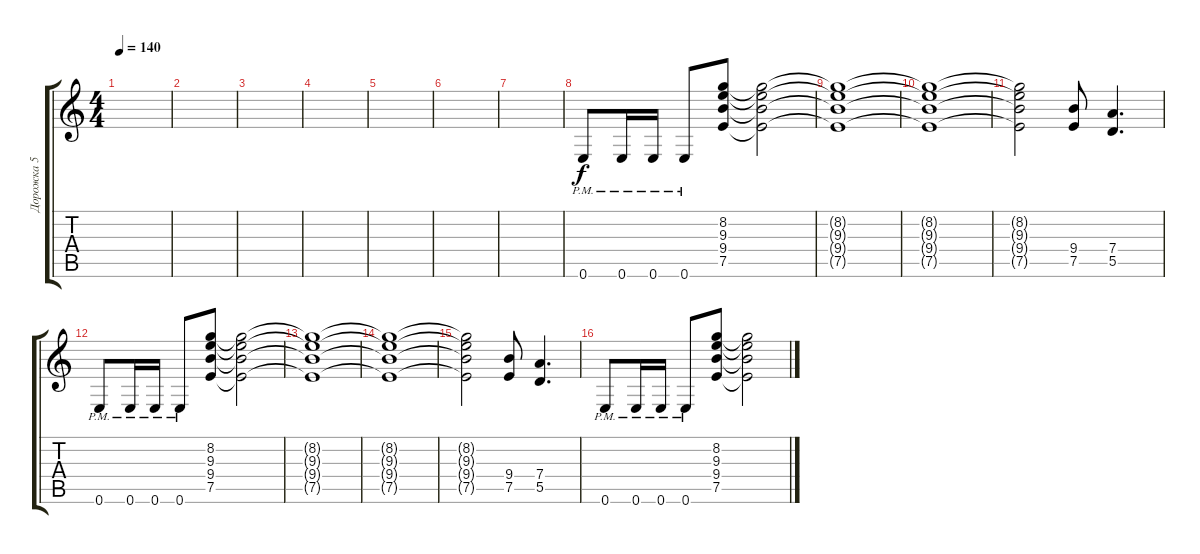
\track ("Дорожка 5" "Дорожка 5") {instrument distortionguitar}
\staff {score tabs}
\tuning (E4 B3 G3 D3 A2 E2) {hide}
\ts (4 4)
\tempo 140
\clef g2
\ks c
|
|
|
|
|
|
|
0.6{pm}.8 0.6{pm}.16 0.6{pm}.16 0.6{pm}.8 (8.2 9.3 9.4 7.5).8 (8.2{t} 9.3{t} 9.4{t} 7.5{t}).2 |
(8.2{t} 9.3{t} 9.4{t} 7.5{t}).1 |
(8.2{t} 9.3{t} 9.4{t} 7.5{t}).1 |
(8.2{t} 9.3{t} 9.4{t} 7.5{t}).2 (9.4 7.5).8 (7.4 5.5).4{d} |
0.6{pm}.8 0.6{pm}.16 0.6{pm}.16 0.6{pm}.8 (8.2 9.3 9.4 7.5).8 (8.2{t} 9.3{t} 9.4{t} 7.5{t}).2 |
(8.2{t} 9.3{t} 9.4{t} 7.5{t}).1 |
(8.2{t} 9.3{t} 9.4{t} 7.5{t}).1 |
(8.2{t} 9.3{t} 9.4{t} 7.5{t}).2 (9.4 7.5).8 (7.4 5.5).4{d} |
0.6{pm}.8 0.6{pm}.16 0.6{pm}.16 0.6{pm}.8 (8.2 9.3 9.4 7.5).8 (8.2{t} 9.3{t} 9.4{t} 7.5{t}).2
